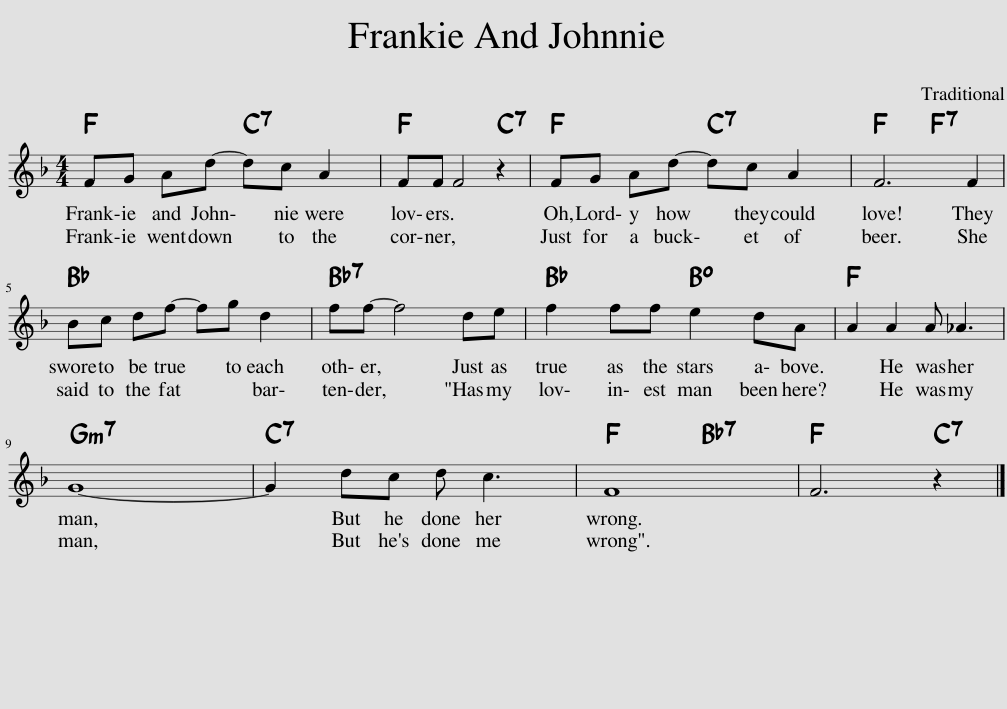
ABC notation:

X:1
L:1/8
M:4/4
I:linebreak $
K:F
V:1 treble
V:1
 FG Ad- dc A2 | FF F4 z2 | FG Ad- dc A2 | F6 F2 |$ Bc df- fg d2 | %5
 ff- f4 de | f2 ff e2 dA | A2 A2 A _A3 |$ G8- | G2 dc d c3 | %10
 F8 | F6 z2 |] %12
